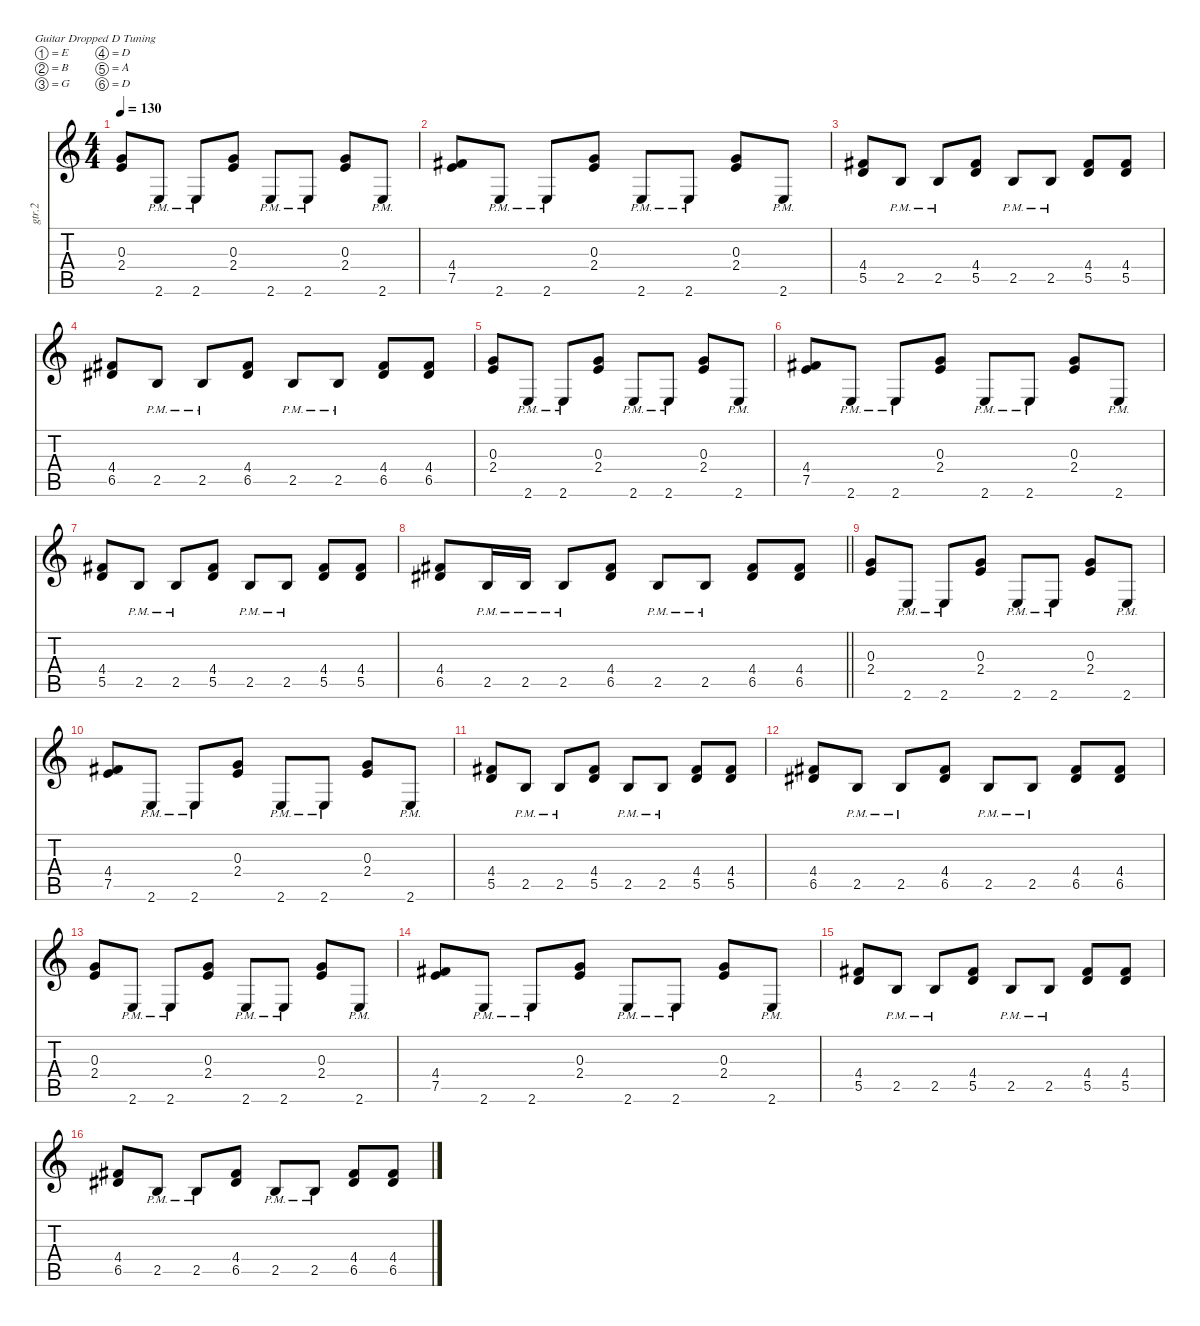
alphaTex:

\defaultSystemsLayout 4
\hideDynamics
\bracketExtendMode nobrackets
\otherSystemsTrackNameOrientation horizontal
\track ("Guitar 2" "gtr.2") {instrument distortionguitar}
\staff {score tabs}
\tuning (E4 B3 G3 D3 A2 D2)
\ts (4 4)
\tempo 130
\clef g2
\ks c
(0.3 2.4).8{dy f beam Up} 2.6{pm}.8{beam Up} 2.6{pm}.8{beam Up} (0.3 2.4).8{beam Up} 2.6{pm}.8{beam Up} 2.6{pm}.8{beam Up} (0.3 2.4).8{beam Up} 2.6{pm}.8{beam Up} |
(4.4{acc #} 7.5).8{beam Up} 2.6{pm}.8{beam Up} 2.6{pm}.8{beam Up} (0.3 2.4).8{beam Up} 2.6{pm}.8{beam Up} 2.6{pm}.8{beam Up} (0.3 2.4).8{beam Up} 2.6{pm}.8{beam Up} |
(4.4{acc #} 5.5).8{beam Up} 2.5{pm}.8{beam Up} 2.5{pm}.8{beam Up} (4.4{acc #} 5.5).8{beam Up} 2.5{pm}.8{beam Up} 2.5{pm}.8{beam Up} (4.4{acc #} 5.5).8{beam Up} (4.4{acc #} 5.5).8{beam Up} |
(4.4{acc #} 6.5{acc #}).8{beam Up} 2.5{pm}.8{beam Up} 2.5{pm}.8{beam Up} (4.4{acc #} 6.5{acc #}).8{beam Up} 2.5{pm}.8{beam Up} 2.5{pm}.8{beam Up} (4.4{acc #} 6.5{acc #}).8{beam Up} (4.4{acc #} 6.5{acc #}).8{beam Up} |
(0.3 2.4).8{beam Up} 2.6{pm}.8{beam Up} 2.6{pm}.8{beam Up} (0.3 2.4).8{beam Up} 2.6{pm}.8{beam Up} 2.6{pm}.8{beam Up} (0.3 2.4).8{beam Up} 2.6{pm}.8{beam Up} |
(4.4{acc #} 7.5).8{beam Up} 2.6{pm}.8{beam Up} 2.6{pm}.8{beam Up} (0.3 2.4).8{beam Up} 2.6{pm}.8{beam Up} 2.6{pm}.8{beam Up} (0.3 2.4).8{beam Up} 2.6{pm}.8{beam Up} |
(4.4{acc #} 5.5).8{beam Up} 2.5{pm}.8{beam Up} 2.5{pm}.8{beam Up} (4.4{acc #} 5.5).8{beam Up} 2.5{pm}.8{beam Up} 2.5{pm}.8{beam Up} (4.4{acc #} 5.5).8{beam Up} (4.4{acc #} 5.5).8{beam Up} |
\barLineRight lightlight
(4.4{acc #} 6.5{acc #}).8{beam Up} 2.5{pm}.16{beam Up} 2.5{pm}.16{beam Up} 2.5{pm}.8{beam Up} (4.4{acc #} 6.5{acc #}).8{beam Up} 2.5{pm}.8{beam Up} 2.5{pm}.8{beam Up} (4.4{acc #} 6.5{acc #}).8{beam Up} (4.4{acc #} 6.5{acc #}).8{beam Up} |
(0.3 2.4).8{beam Up} 2.6{pm}.8{beam Up} 2.6{pm}.8{beam Up} (0.3 2.4).8{beam Up} 2.6{pm}.8{beam Up} 2.6{pm}.8{beam Up} (0.3 2.4).8{beam Up} 2.6{pm}.8{beam Up} |
(4.4{acc #} 7.5).8{beam Up} 2.6{pm}.8{beam Up} 2.6{pm}.8{beam Up} (0.3 2.4).8{beam Up} 2.6{pm}.8{beam Up} 2.6{pm}.8{beam Up} (0.3 2.4).8{beam Up} 2.6{pm}.8{beam Up} |
(4.4{acc #} 5.5).8{beam Up} 2.5{pm}.8{beam Up} 2.5{pm}.8{beam Up} (4.4{acc #} 5.5).8{beam Up} 2.5{pm}.8{beam Up} 2.5{pm}.8{beam Up} (4.4{acc #} 5.5).8{beam Up} (4.4{acc #} 5.5).8{beam Up} |
(4.4{acc #} 6.5{acc #}).8{beam Up} 2.5{pm}.8{beam Up} 2.5{pm}.8{beam Up} (4.4{acc #} 6.5{acc #}).8{beam Up} 2.5{pm}.8{beam Up} 2.5{pm}.8{beam Up} (4.4{acc #} 6.5{acc #}).8{beam Up} (4.4{acc #} 6.5{acc #}).8{beam Up} |
(0.3 2.4).8{beam Up} 2.6{pm}.8{beam Up} 2.6{pm}.8{beam Up} (0.3 2.4).8{beam Up} 2.6{pm}.8{beam Up} 2.6{pm}.8{beam Up} (0.3 2.4).8{beam Up} 2.6{pm}.8{beam Up} |
(4.4{acc #} 7.5).8{beam Up} 2.6{pm}.8{beam Up} 2.6{pm}.8{beam Up} (0.3 2.4).8{beam Up} 2.6{pm}.8{beam Up} 2.6{pm}.8{beam Up} (0.3 2.4).8{beam Up} 2.6{pm}.8{beam Up} |
(4.4{acc #} 5.5).8{beam Up} 2.5{pm}.8{beam Up} 2.5{pm}.8{beam Up} (4.4{acc #} 5.5).8{beam Up} 2.5{pm}.8{beam Up} 2.5{pm}.8{beam Up} (4.4{acc #} 5.5).8{beam Up} (4.4{acc #} 5.5).8{beam Up} |
(4.4{acc #} 6.5{acc #}).8{beam Up} 2.5{pm}.8{beam Up} 2.5{pm}.8{beam Up} (4.4{acc #} 6.5{acc #}).8{beam Up} 2.5{pm}.8{beam Up} 2.5{pm}.8{beam Up} (4.4{acc #} 6.5{acc #}).8{beam Up} (4.4{acc #} 6.5{acc #}).8{beam Up}
